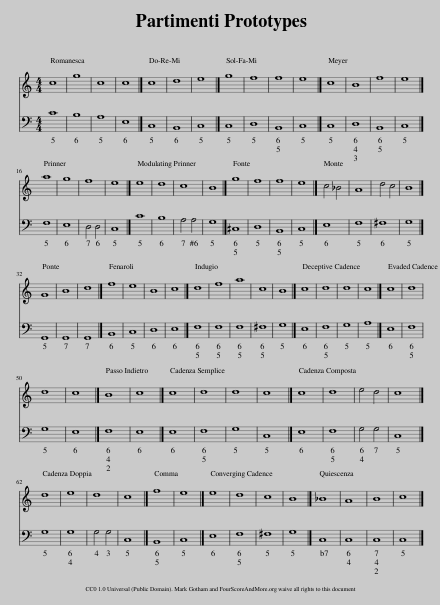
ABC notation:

X:1
%%score 1 2
L:1/8
M:4/4
I:linebreak $
K:C
V:1 treble
V:2 bass
V:1
 c8 | g8 | c8 | c8 |] c8 | %5
 d8 | e8 |] g8 | f8 | f8 | %10
 e8 |] c8 | B8 | f8 | e8 |]$ %15
 a8 | g8 | f8 | e8 |] e8 | %20
 d8 | c8 | B8 |] g8 | f8 | %25
 f8 | e8 |] c4 _B4 | A8 | d4 c4 | %30
 B8 |]$ G8 | B8 | d8 |] f8 | %35
 e8 | B8 | c8 |] d8 | f8 | %40
 a8 | c8 | B8 |] c8 | d8 | %45
 d8 | c8 |] c8 | d8 |$ d8 | %50
 c8 |] B8 | c8 |] c8 | d8 | %55
 d8 | c8 |] c8 | d8 | e4 d4 | %60
 c8 |]$ d8 | e8 | d8 | c8 |] %65
 f8 | e8 |] e8 | d8 | c8 | %70
 B8 |] _B8 | A8 | B8 | c8 |] %75
V:2
 C8 | B,8 | A,8 | E,8 |] C,8 | %5
 B,,8 | C,8 |] C,8 | D,8 | B,,8 | %10
 C,8 |] C,8 | D,8 | B,,8 | C,8 |]$ %15
 F,8 | E,8 | D,4 D,4 | C,8 |] C8 | %20
 B,8 | A,4 A,4 | G,8 |] ^C,8 | D,8 | %25
 B,,8 | C,8 |] E,8 | F,8 | ^F,8 | %30
 G,8 |]$ G,,8 | G,,8 | G,,8 |] B,,8 | %35
 C,8 | D,8 | E,8 |] F,8 | F,8 | %40
 F,8 | ^F,8 | G,8 |] E,8 | F,8 | %45
 G,8 | A,8 |] E,8 | F,8 |$ G,8 | %50
 E,8 |] F,8 | E,8 |] E,8 | F,8 | %55
 G,8 | C,8 |] E,8 | F,8 | G,4 G,4 | %60
 C,8 |]$ G,8 | G,8 | G,4 G,4 | C,8 |] %65
 B,,8 | C,8 |] E,8 | F,8 | ^F,8 | %70
 G,8 |] C,8 | C,8 | C,8 | C,8 |] %75
